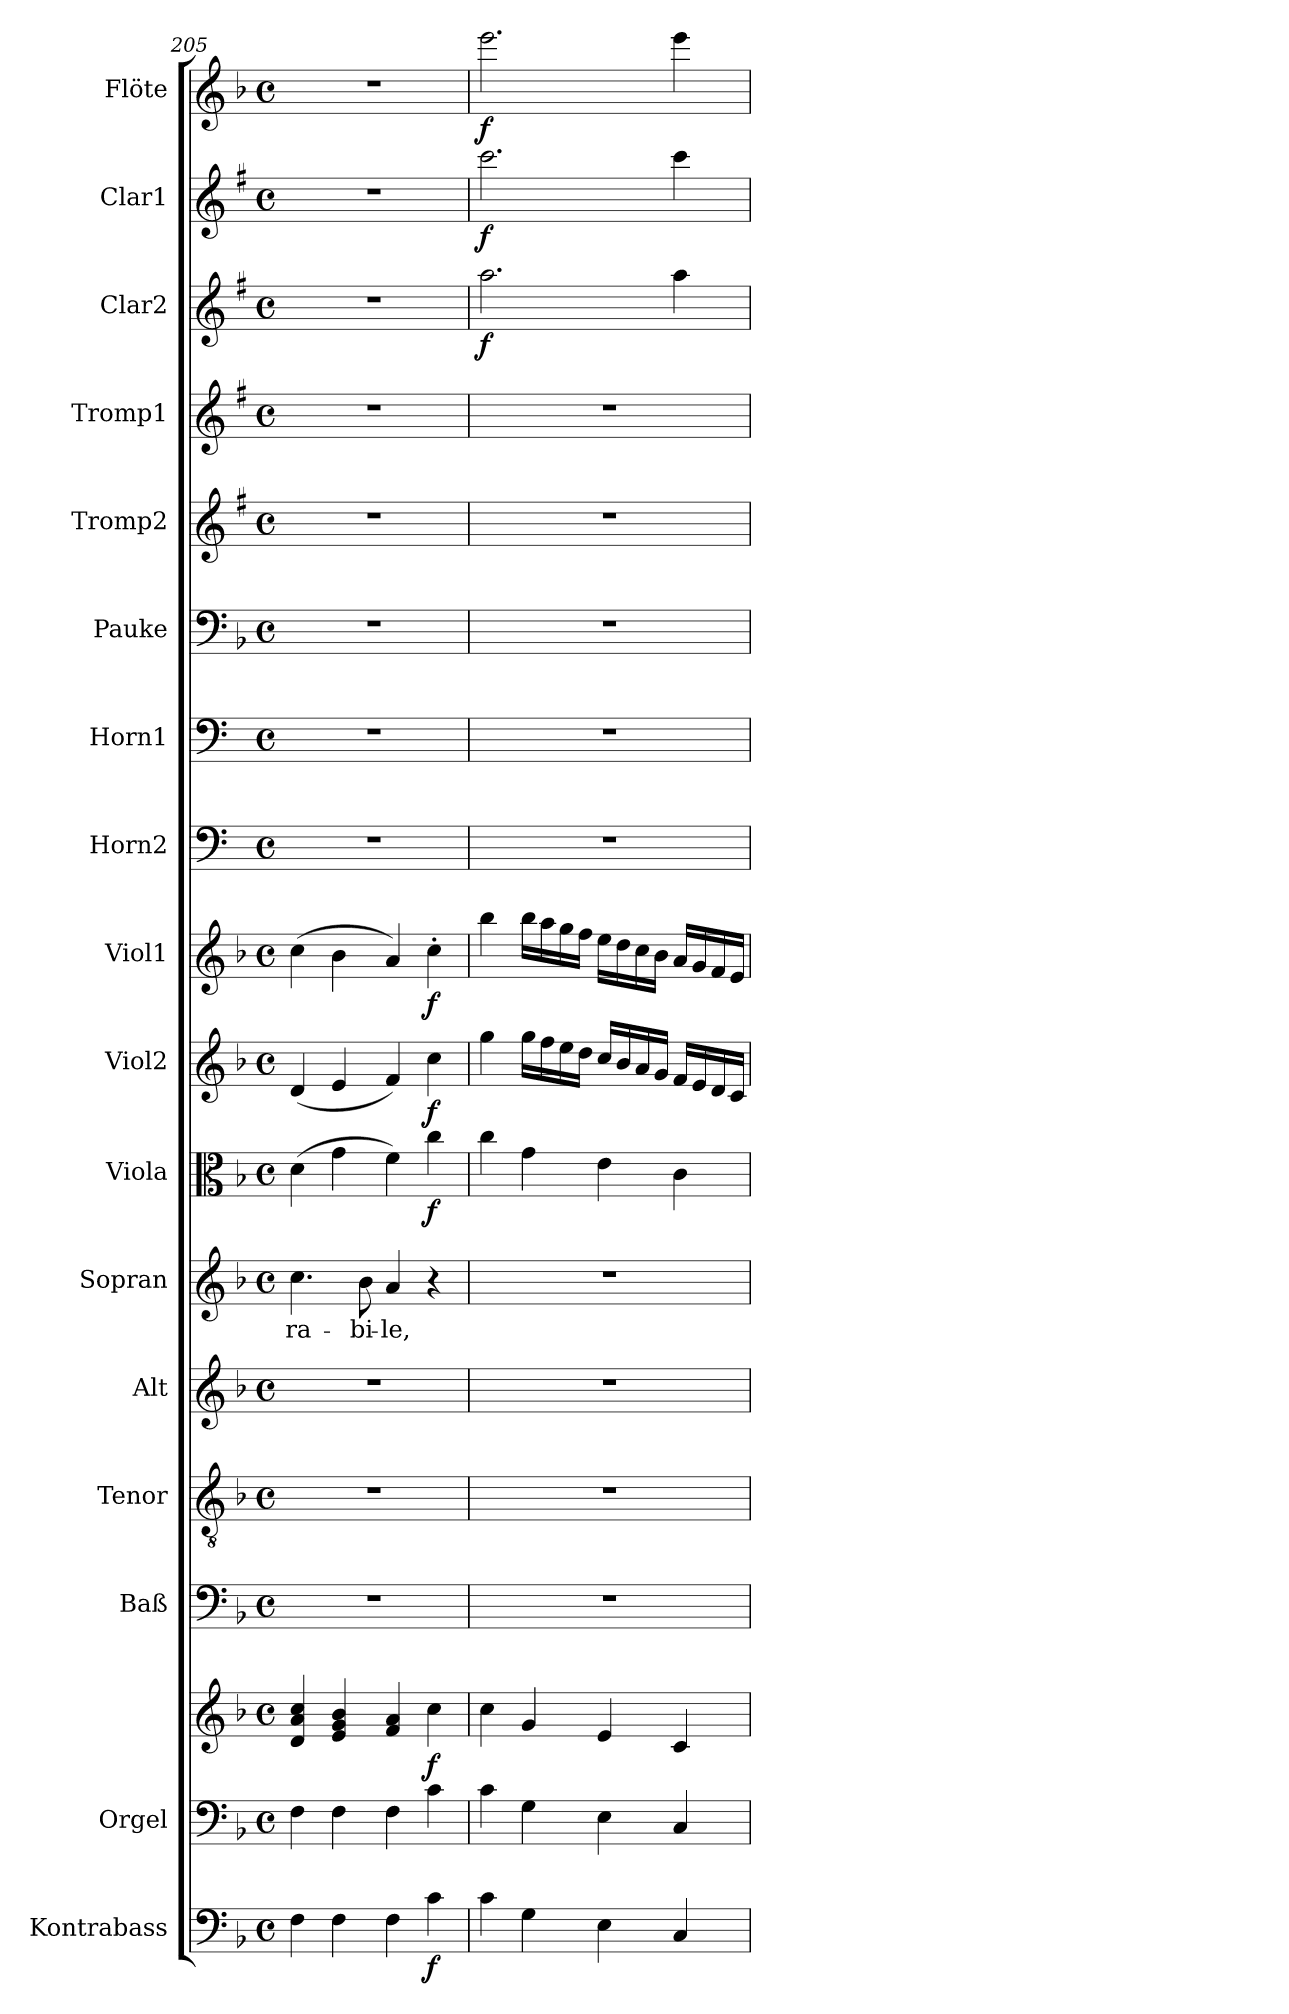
**kern	**dynam	**kern	**kern	**dynam	**kern	**kern	**kern	**kern	**text	**kern	**dynam	**kern	**dynam	**kern	**dynam	**kern	**kern	**kern	**kern	**kern	**kern	**dynam	**kern	**dynam	**kern	**dynam
*part17	*part17	*part16	*part16	*part16	*part15	*part14	*part13	*part12	*part12	*part11	*part11	*part10	*part10	*part9	*part9	*part8	*part7	*part6	*part5	*part4	*part3	*part3	*part2	*part2	*part1	*part1
*staff18	*staff18	*staff17	*staff16	*staff16/17	*staff15	*staff14	*staff13	*staff12	*staff12	*staff11	*staff11	*staff10	*staff10	*staff9	*staff9	*staff8	*staff7	*staff6	*staff5	*staff4	*staff3	*staff3	*staff2	*staff2	*staff1	*staff1
*I"Kontrabass	*	*I"Orgel	*	*	*I"Baß	*I"Tenor	*I"Alt	*I"Sopran	*	*I"Viola	*	*I"Viol2	*	*I"Viol1	*	*I"Horn2	*I"Horn1	*I"Pauke	*I"Tromp2	*I"Tromp1	*I"Clar2	*	*I"Clar1	*	*I"Flöte	*
*I'Kb	*	*	*	*	*I'B	*I'T	*I'A	*I'S	*	*I'Vla	*	*I'Vl2	*	*I'Vl1	*	*I'Hr2	*I'Hr1	*I'Pk	*I'Tr2	*I'Tr1	*I'Cl2	*	*I'Cl1	*	*I'Fl	*
*clefF4	*	*clefF4	*clefG2	*	*clefF4	*clefGv2	*clefG2	*clefG2	*	*clefC3	*	*clefG2	*	*clefG2	*	*clefF4	*clefF4	*clefF4	*clefG2	*clefG2	*clefG2	*	*clefG2	*	*clefG2	*
*ITrd7c12	*	*	*	*	*	*	*	*	*	*	*	*	*	*	*	*ITrd4c7	*ITrd4c7	*	*ITrd1c2	*ITrd1c2	*ITrd1c2	*	*ITrd1c2	*	*	*
*k[b-]	*	*k[b-]	*k[b-]	*	*k[b-]	*k[b-]	*k[b-]	*k[b-]	*	*k[b-]	*	*k[b-]	*	*k[b-]	*	*k[b-]	*k[b-]	*k[b-]	*k[b-]	*k[b-]	*k[b-]	*	*k[b-]	*	*k[b-]	*
*F:	*	*F:	*F:	*	*F:	*F:	*F:	*F:	*	*F:	*	*F:	*	*F:	*	*F:	*F:	*F:	*F:	*F:	*F:	*	*F:	*	*F:	*
*M4/4	*	*M4/4	*M4/4	*	*M4/4	*M4/4	*M4/4	*M4/4	*	*M4/4	*	*M4/4	*	*M4/4	*	*M4/4	*M4/4	*M4/4	*M4/4	*M4/4	*M4/4	*	*M4/4	*	*M4/4	*
*met(c)	*	*met(c)	*met(c)	*	*met(c)	*met(c)	*met(c)	*met(c)	*	*met(c)	*	*met(c)	*	*met(c)	*	*met(c)	*met(c)	*met(c)	*met(c)	*met(c)	*met(c)	*	*met(c)	*	*met(c)	*
=205	=205	=205	=205	=205	=205	=205	=205	=205	=205	=205	=205	=205	=205	=205	=205	=205	=205	=205	=205	=205	=205	=205	=205	=205	=205	=205
!	!	!	!	!	!	!	!	!	!LO:LY:b	!	!	!	!	!	!	!	!	!	!	!	!	!	!	!	!	!
4FF\	.	4F\	4d/ 4a/ 4cc/	.	1r	1r	1r	4.cc\	-ra-	(>4d\	.	(<4d/	.	(>4cc\	.	1r	1r	1r	1r	1r	1r	.	1r	.	1r	.
4FF\	.	4F\	4e/ 4g/ 4b-/	.	.	.	.	.	.	4g\	.	4e/	.	4b-\	.	.	.	.	.	.	.	.	.	.	.	.
!	!	!	!	!	!	!	!	!	!LO:LY:b	!	!	!	!	!	!	!	!	!	!	!	!	!	!	!	!	!
.	.	.	.	.	.	.	.	8b-\	-bi-	.	.	.	.	.	.	.	.	.	.	.	.	.	.	.	.	.
!	!	!	!	!	!	!	!	!	!LO:LY:b	!	!	!	!	!	!	!	!	!	!	!	!	!	!	!	!	!
4FF\	.	4F\	4f/ 4a/	.	.	.	.	4a/	-le,	4f\)	.	4f/)	.	4a/)	.	.	.	.	.	.	.	.	.	.	.	.
!	!LO:DY:b	!	!	!LO:DY:a=2	!	!	!	!	!	!	!LO:DY:b	!	!LO:DY:b	!	!LO:DY:b	!	!	!	!	!	!	!	!	!	!	!
4C\	f	4c\	4cc\	f	.	.	.	4r	.	4cc\	f	4cc\	f	4cc'>\	f	.	.	.	.	.	.	.	.	.	.	.
!!LO:PB:g=z
=206	=206	=206	=206	=206	=206	=206	=206	=206	=206	=206	=206	=206	=206	=206	=206	=206	=206	=206	=206	=206	=206	=206	=206	=206	=206	=206
!	!	!	!	!	!	!	!	!	!	!	!	!	!	!	!	!	!	!	!	!	!	!LO:DY:b	!	!LO:DY:b	!	!LO:DY:b
4C\	.	4c\	4cc\	.	1r	1r	1r	1r	.	4cc\	.	4gg\	.	4bb-\	.	1r	1r	1r	1r	1r	2.gg\	f	2.bb-\	f	2.eee\	f
4GG\	.	4G\	4g/	.	.	.	.	.	.	4g\	.	16gg\LL	.	16bb-\LL	.	.	.	.	.	.	.	.	.	.	.	.
.	.	.	.	.	.	.	.	.	.	.	.	16ff\	.	16aa\	.	.	.	.	.	.	.	.	.	.	.	.
.	.	.	.	.	.	.	.	.	.	.	.	16ee\	.	16gg\	.	.	.	.	.	.	.	.	.	.	.	.
.	.	.	.	.	.	.	.	.	.	.	.	16dd\JJ	.	16ff\JJ	.	.	.	.	.	.	.	.	.	.	.	.
4EE\	.	4E\	4e/	.	.	.	.	.	.	4e\	.	16cc/LL	.	16ee\LL	.	.	.	.	.	.	.	.	.	.	.	.
.	.	.	.	.	.	.	.	.	.	.	.	16b-/	.	16dd\	.	.	.	.	.	.	.	.	.	.	.	.
.	.	.	.	.	.	.	.	.	.	.	.	16a/	.	16cc\	.	.	.	.	.	.	.	.	.	.	.	.
.	.	.	.	.	.	.	.	.	.	.	.	16g/JJ	.	16b-\JJ	.	.	.	.	.	.	.	.	.	.	.	.
4CC/	.	4C/	4c/	.	.	.	.	.	.	4c\	.	16f/LL	.	16a/LL	.	.	.	.	.	.	4gg\	.	4bb-\	.	4eee\	.
.	.	.	.	.	.	.	.	.	.	.	.	16e/	.	16g/	.	.	.	.	.	.	.	.	.	.	.	.
.	.	.	.	.	.	.	.	.	.	.	.	16d/	.	16f/	.	.	.	.	.	.	.	.	.	.	.	.
.	.	.	.	.	.	.	.	.	.	.	.	16c/JJ	.	16e/JJ	.	.	.	.	.	.	.	.	.	.	.	.
=	=	=	=	=	=	=	=	=	=	=	=	=	=	=	=	=	=	=	=	=	=	=	=	=	=	=
*-	*-	*-	*-	*-	*-	*-	*-	*-	*-	*-	*-	*-	*-	*-	*-	*-	*-	*-	*-	*-	*-	*-	*-	*-	*-	*-
